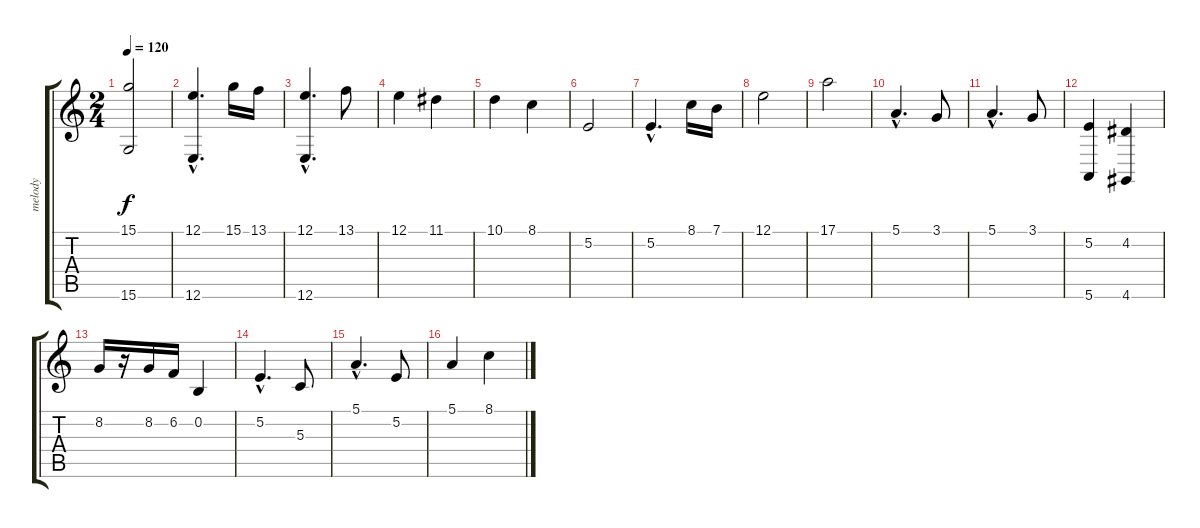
\track ("melody" "melody") {instrument acousticgrandpiano}
\staff {score tabs}
\tuning (E4 B3 G3 D3 A2 E2) {hide}
\ts (2 4)
\tempo 120
\clef g2
\ks c
(15.1 15.6).2{dy f} |
(12.1{hac} 12.6{hac}).4{d} 15.1.16 13.1.16 |
(12.1{hac} 12.6{hac}).4{d} 13.1.8 |
12.1.4 11.1.4 |
10.1.4 8.1.4 |
5.2.2 |
5.2{hac}.4{d} 8.1.16 7.1.16 |
12.1.2 |
17.1.2 |
5.1{hac}.4{d} 3.1.8 |
5.1{hac}.4{d} 3.1.8 |
(5.2 5.6).4 (4.2 4.6).4 |
8.2.16 r.16 8.2.16 6.2.16 0.2.4 |
5.2{hac}.4{d} 5.3.8 |
5.1{hac}.4{d} 5.2.8 |
5.1.4 8.1.4
